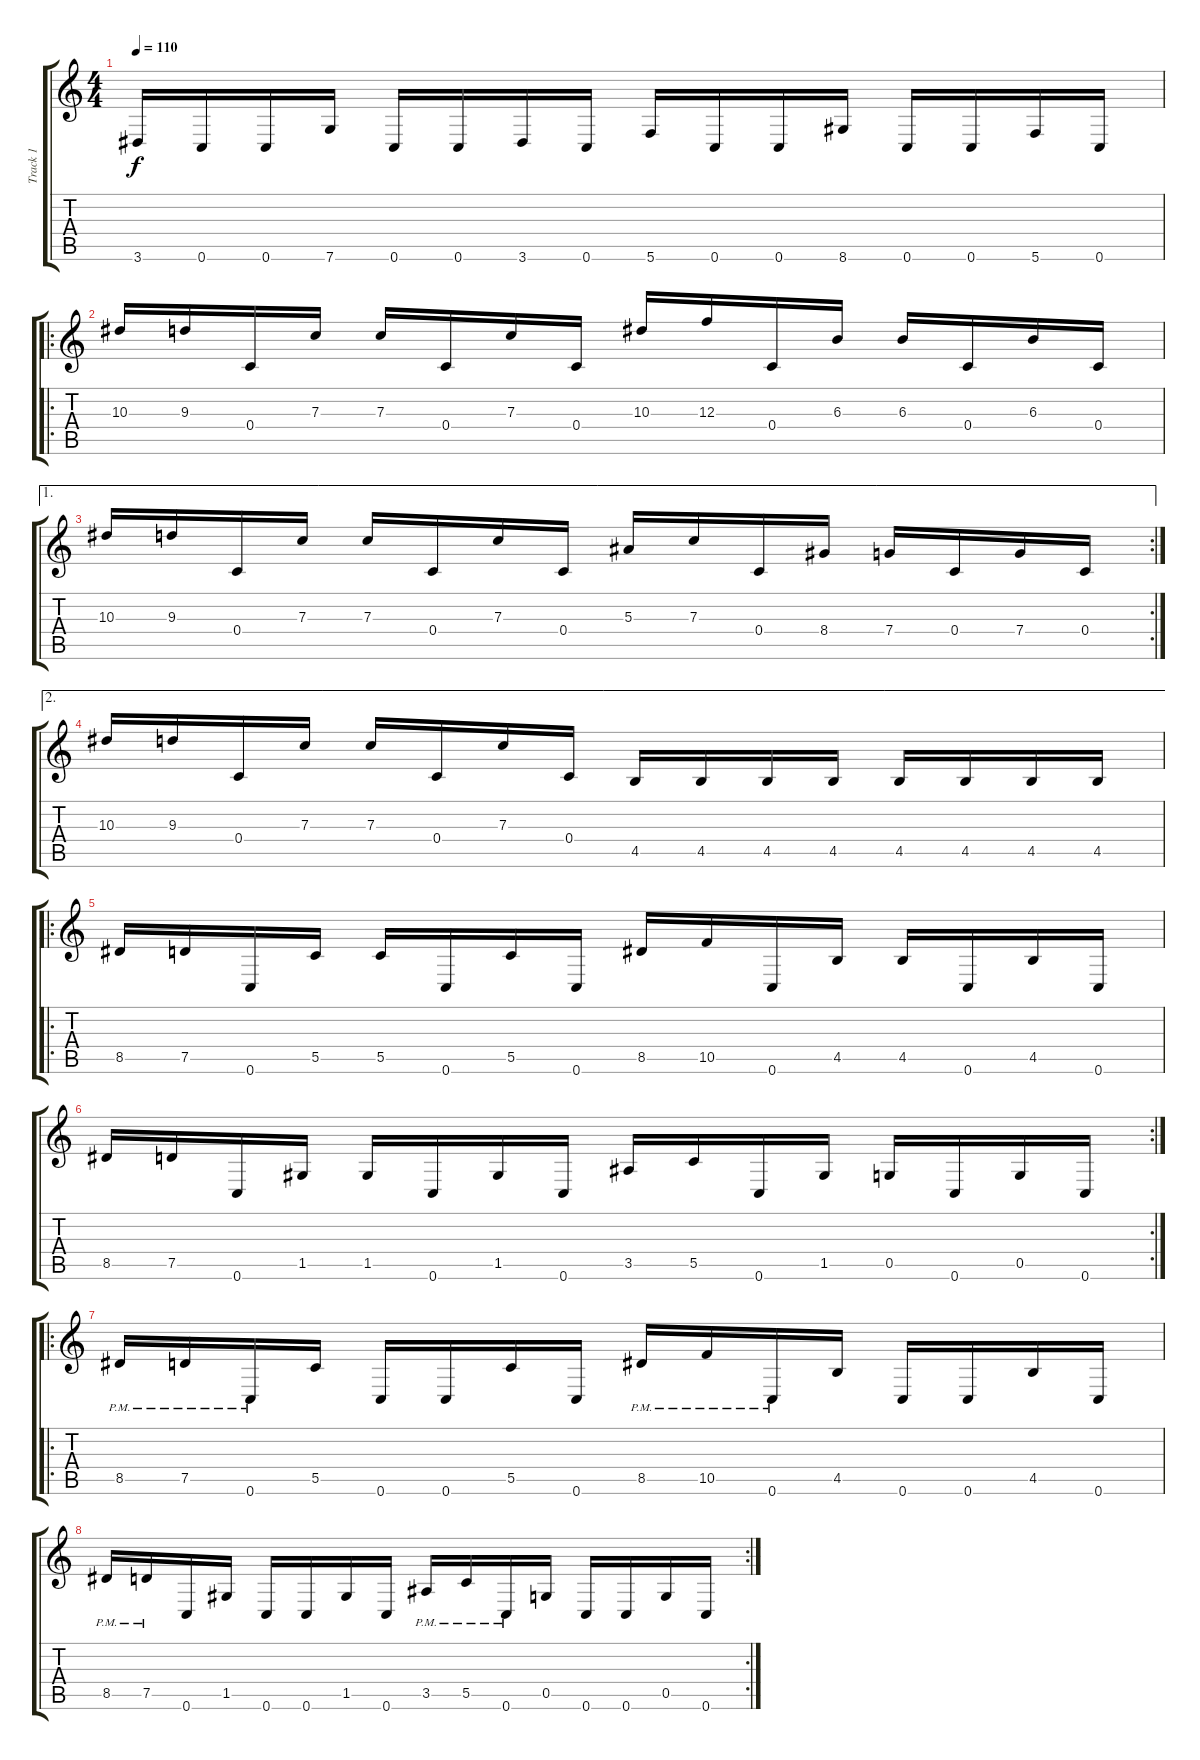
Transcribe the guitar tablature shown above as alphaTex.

\track ("Track 1" "Track 1") {instrument distortionguitar}
\staff {score tabs}
\tuning (D4 A3 F3 C3 G2 C2) {hide}
\ts (4 4)
\tempo 110
\clef g2
\ks c
3.6.16{dy f} 0.6.16 0.6.16 7.6.16 0.6.16 0.6.16 3.6.16 0.6.16 5.6.16 0.6.16 0.6.16 8.6.16 0.6.16 0.6.16 5.6.16 0.6.16 |
\ro
10.3.16{balance 2} 9.3.16 0.4.16 7.3.16 7.3.16 0.4.16 7.3.16 0.4.16 10.3.16 12.3.16 0.4.16 6.3.16 6.3.16 0.4.16 6.3.16 0.4.16 |
\ae 1
\rc 2
10.3.16 9.3.16 0.4.16 7.3.16 7.3.16 0.4.16 7.3.16 0.4.16 5.3.16 7.3.16 0.4.16 8.4.16 7.4.16 0.4.16 7.4.16 0.4.16 |
\ae 2
10.3.16 9.3.16 0.4.16 7.3.16 7.3.16 0.4.16 7.3.16 0.4.16 4.5.16 4.5.16 4.5.16 4.5.16 4.5.16 4.5.16 4.5.16 4.5.16 |
\ro
8.5.16 7.5.16 0.6.16 5.5.16 5.5.16 0.6.16 5.5.16 0.6.16 8.5.16 10.5.16 0.6.16 4.5.16 4.5.16 0.6.16 4.5.16 0.6.16 |
\rc 2
8.5.16 7.5.16 0.6.16 1.5.16 1.5.16 0.6.16 1.5.16 0.6.16 3.5.16 5.5.16 0.6.16 1.5.16 0.5.16 0.6.16 0.5.16 0.6.16 |
\ro
8.5{pm}.16 7.5{pm}.16 0.6{pm}.16 5.5.16 0.6.16 0.6.16 5.5.16 0.6.16 8.5{pm}.16 10.5{pm}.16 0.6{pm}.16 4.5.16 0.6.16 0.6.16 4.5.16 0.6.16 |
\rc 2
8.5{pm}.16 7.5{pm}.16 0.6.16 1.5.16 0.6.16 0.6.16 1.5.16 0.6.16 3.5{pm}.16 5.5{pm}.16 0.6{pm}.16 0.5.16 0.6.16 0.6.16 0.5.16 0.6.16
